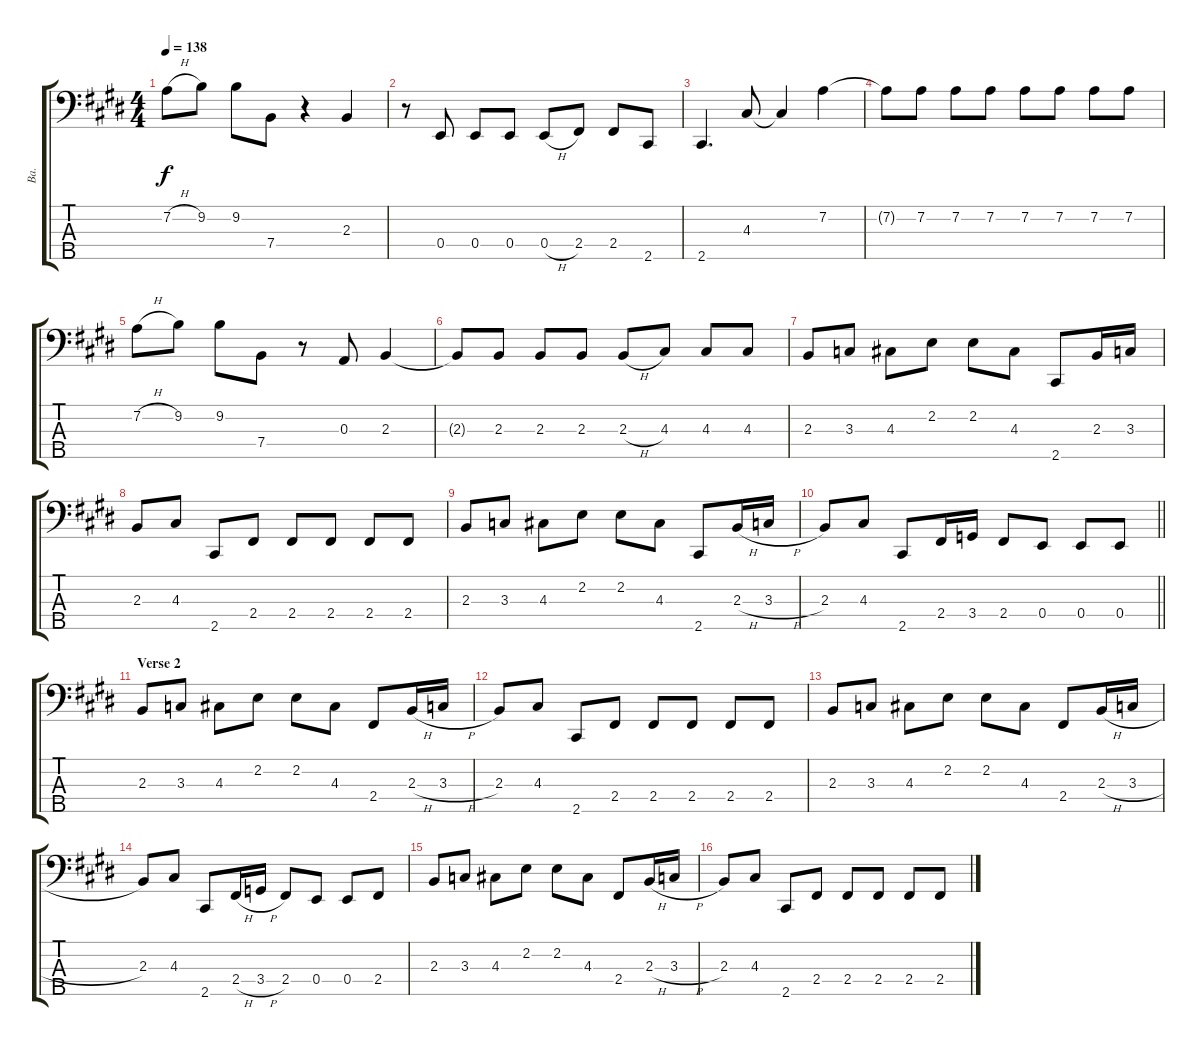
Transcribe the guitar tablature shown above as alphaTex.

\track ("Ba." "Ba.") {instrument electricbassfinger}
\staff {score tabs}
\tuning (G2 D2 A1 E1 B0) {hide}
\ts (4 4)
\tempo 138
\clef f4
\ks e
7.2{h}.8{dy f} 9.2.8 9.2.8 7.4.8 r.4 2.3.4 |
r.8 0.4.8 0.4.8 0.4.8 0.4{h}.8 2.4.8 2.4.8 2.5.8 |
2.5.4{d} 4.3.8 4.3{t}.4 7.2.4 |
7.2{t}.8 7.2.8 7.2.8 7.2.8 7.2.8 7.2.8 7.2.8 7.2.8 |
7.2{h}.8 9.2.8 9.2.8 7.4.8 r.8 0.3.8 2.3.4 |
2.3{t}.8 2.3.8 2.3.8 2.3.8 2.3{h}.8 4.3.8 4.3.8 4.3.8 |
2.3.8 3.3.8 4.3.8 2.2.8 2.2.8 4.3.8 2.5.8 2.3.16 3.3.16 |
2.3.8 4.3.8 2.5.8 2.4.8 2.4.8 2.4.8 2.4.8 2.4.8 |
2.3.8 3.3.8 4.3.8 2.2.8 2.2.8 4.3.8 2.5.8 2.3{h}.16 3.3{h}.16 |
\barLineRight lightlight
2.3.8 4.3.8 2.5.8 2.4.16 3.4.16 2.4.8 0.4.8 0.4.8 0.4.8 |
\section ("" "Verse 2")
2.3.8 3.3.8 4.3.8 2.2.8 2.2.8 4.3.8 2.4.8 2.3{h}.16 3.3{h}.16 |
2.3.8 4.3.8 2.5.8 2.4.8 2.4.8 2.4.8 2.4.8 2.4.8 |
2.3.8 3.3.8 4.3.8 2.2.8 2.2.8 4.3.8 2.4.8 2.3{h}.16 3.3{h}.16 |
2.3.8 4.3.8 2.5.8 2.4{h}.16 3.4{h}.16 2.4.8 0.4.8 0.4.8 2.4.8 |
2.3.8 3.3.8 4.3.8 2.2.8 2.2.8 4.3.8 2.4.8 2.3{h}.16 3.3{h}.16 |
2.3.8 4.3.8 2.5.8 2.4.8 2.4.8 2.4.8 2.4.8 2.4.8
